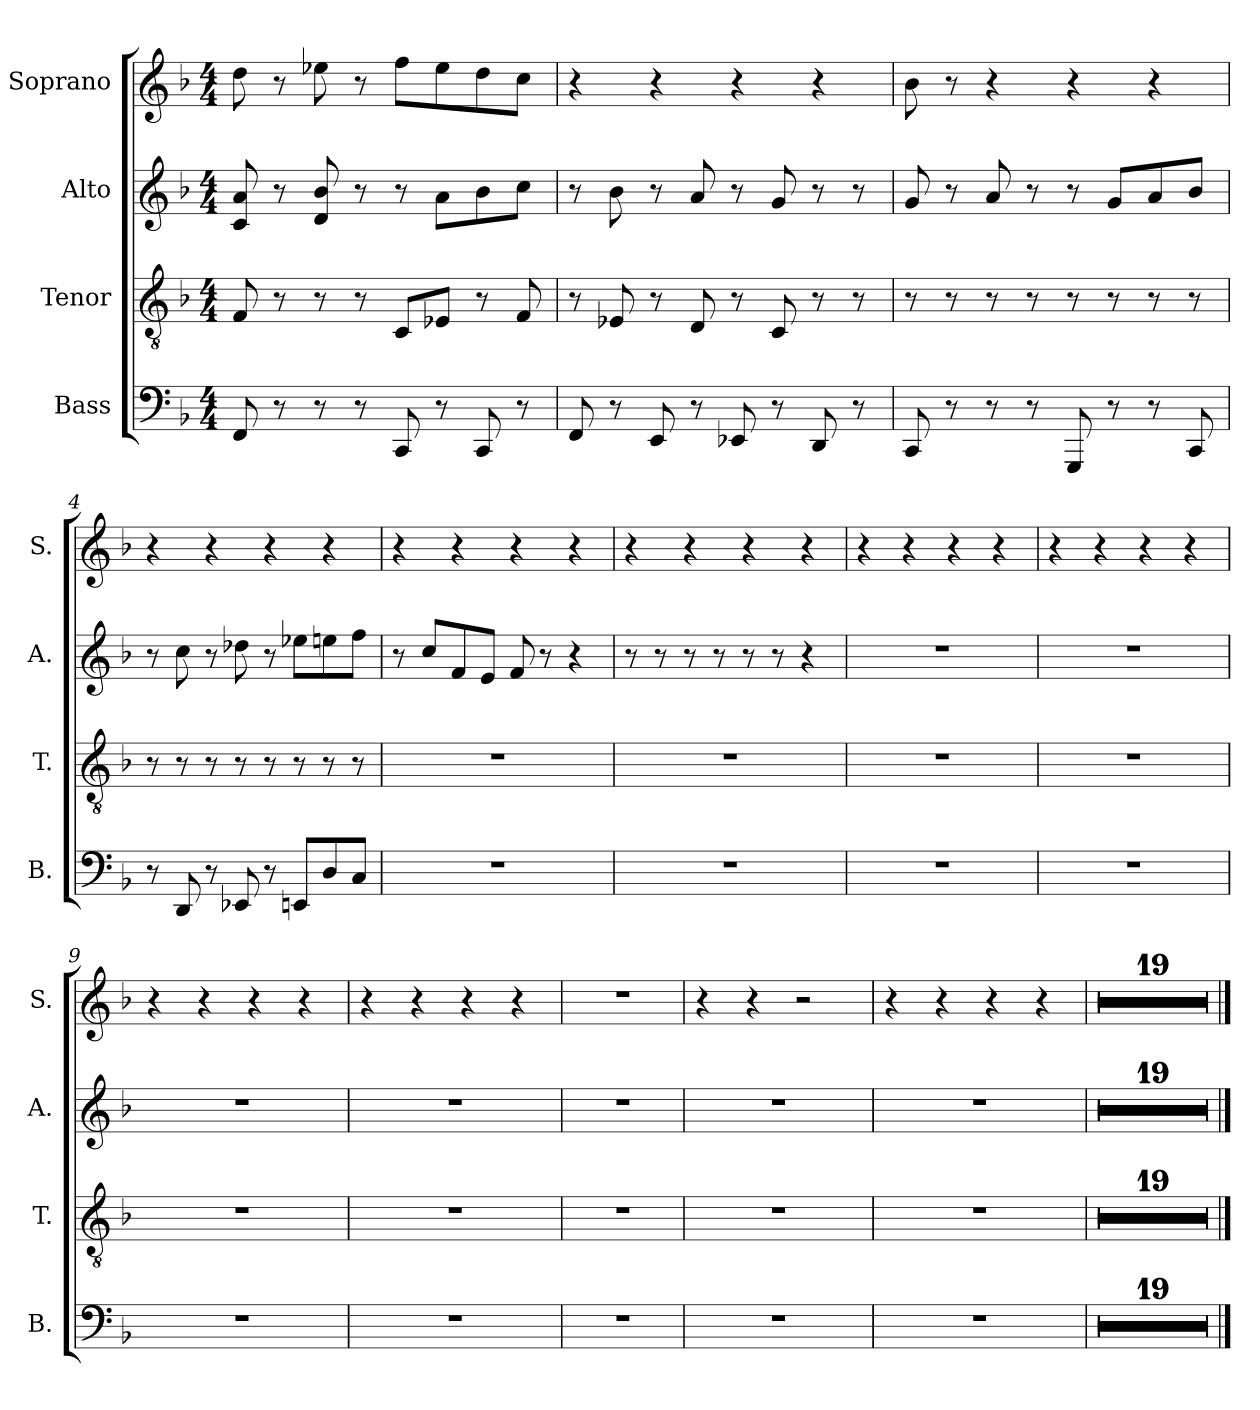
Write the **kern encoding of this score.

**kern	**kern	**kern	**kern
*part4	*part3	*part2	*part1
*staff4	*staff3	*staff2	*staff1
*I"Bass	*I"Tenor	*I"Alto	*I"Soprano
*I'B.	*I'T.	*I'A.	*I'S.
*clefF4	*clefGv2	*clefG2	*clefG2
*k[b-]	*k[b-]	*k[b-]	*k[b-]
*M4/4	*M4/4	*M4/4	*M4/4
*MM150	*MM150	*MM150	*MM150
=1	=1	=1	=1
8FF/	8F/	8c/ 8a/	8dd\
8r	8r	8r	8r
8r	8r	8d/ 8b-/	8ee-X\
8r	8r	8r	8r
8CC/	8C/L	8r	8ff\L
8r	8E-X/J	8a\L	8ee-\
8CC/	8r	8b-\	8dd\
8r	8F/	8cc\J	8cc\J
=2	=2	=2	=2
8FF/	8r	8r	4r
8r	8E-X/	8b-\	.
8EE/	8r	8r	4r
8r	8D/	8a/	.
8EE-X/	8r	8r	4r
8r	8C/	8g/	.
8DD/	8r	8r	4r
8r	8r	8r	.
=3	=3	=3	=3
8CC/	8r	8g/	8b-\
8r	8r	8r	8r
8r	8r	8a/	4r
8r	8r	8r	.
8GGG/	8r	8r	4r
8r	8r	8g/L	.
8r	8r	8a/	4r
8CC/	8r	8b-/J	.
!!LO:LB:g=z
=4	=4	=4	=4
8r	8r	8r	4r
8DD/	8r	8cc\	.
8r	8r	8r	4r
8EE-X/	8r	8dd-X\	.
8r	8r	8r	4r
8EEn/L	8r	8ee-X\L	.
8D/	8r	8een\	4r
8C/J	8r	8ff\J	.
=5	=5	=5	=5
1r	1r	8r	4r
.	.	8cc/L	.
.	.	8f/	4r
.	.	8e/J	.
.	.	8f/	4r
.	.	8r	.
.	.	4r	4r
=6	=6	=6	=6
1r	1r	8r	4r
.	.	8r	.
.	.	8r	4r
.	.	8r	.
.	.	8r	4r
.	.	8r	.
.	.	4r	4r
=7	=7	=7	=7
1r	1r	1r	4r
.	.	.	4r
.	.	.	4r
.	.	.	4r
=8	=8	=8	=8
1r	1r	1r	4r
.	.	.	4r
.	.	.	4r
.	.	.	4r
=9	=9	=9	=9
1r	1r	1r	4r
.	.	.	4r
.	.	.	4r
.	.	.	4r
=10	=10	=10	=10
1r	1r	1r	4r
.	.	.	4r
.	.	.	4r
.	.	.	4r
!!LO:LB:g=z
=11	=11	=11	=11
1r	1r	1r	1r
=12	=12	=12	=12
1r	1r	1r	4r
.	.	.	4r
.	.	.	2r
=13	=13	=13	=13
1r	1r	1r	4r
.	.	.	4r
.	.	.	4r
.	.	.	4r
=14	=14	=14	=14
1r	1r	1r	1r
=15	=15	=15	=15
1r	1r	1r	1r
=16	=16	=16	=16
1r	1r	1r	1r
=17	=17	=17	=17
1r	1r	1r	1r
=18	=18	=18	=18
1r	1r	1r	1r
=19	=19	=19	=19
1r	1r	1r	1r
=20	=20	=20	=20
1r	1r	1r	1r
=21	=21	=21	=21
1r	1r	1r	1r
=22	=22	=22	=22
1r	1r	1r	1r
=23	=23	=23	=23
1r	1r	1r	1r
=24	=24	=24	=24
1r	1r	1r	1r
=25	=25	=25	=25
1r	1r	1r	1r
=26	=26	=26	=26
1r	1r	1r	1r
!!LO:PB:g=z
=27	=27	=27	=27
1r	1r	1r	1r
=28	=28	=28	=28
1r	1r	1r	1r
=29	=29	=29	=29
1r	1r	1r	1r
=30	=30	=30	=30
1r	1r	1r	1r
=31	=31	=31	=31
1r	1r	1r	1r
=32	=32	=32	=32
1r	1r	1r	1r
==	==	==	==
*-	*-	*-	*-
